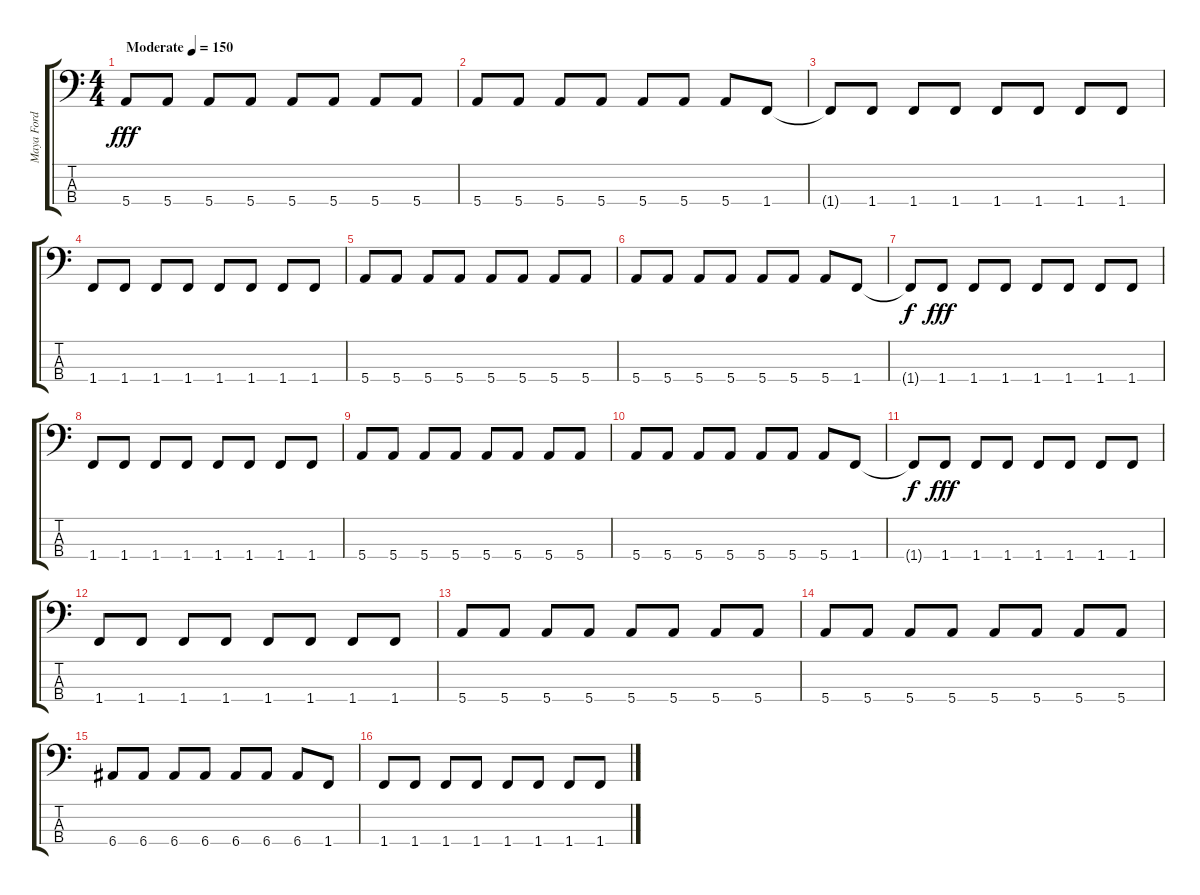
\track ("Maya Ford" "Maya Ford") {instrument electricbassfinger}
\staff {score tabs}
\tuning (G2 D2 A1 E1) {hide}
\ts (4 4)
\tempo (150 "Moderate")
\clef f4
\ks c
5.4.8{dy fff instrument electricbassfinger} 5.4.8 5.4.8 5.4.8 5.4.8 5.4.8 5.4.8 5.4.8 |
5.4.8 5.4.8 5.4.8 5.4.8 5.4.8 5.4.8 5.4.8 1.4.8 |
1.4{t}.8 1.4.8 1.4.8 1.4.8 1.4.8 1.4.8 1.4.8 1.4.8 |
1.4.8 1.4.8 1.4.8 1.4.8 1.4.8 1.4.8 1.4.8 1.4.8 |
5.4.8 5.4.8 5.4.8 5.4.8 5.4.8 5.4.8 5.4.8 5.4.8 |
5.4.8 5.4.8 5.4.8 5.4.8 5.4.8 5.4.8 5.4.8 1.4.8 |
1.4{t}.8{dy f} 1.4.8{dy fff} 1.4.8 1.4.8 1.4.8 1.4.8 1.4.8 1.4.8 |
1.4.8 1.4.8 1.4.8 1.4.8 1.4.8 1.4.8 1.4.8 1.4.8 |
5.4.8 5.4.8 5.4.8 5.4.8 5.4.8 5.4.8 5.4.8 5.4.8 |
5.4.8 5.4.8 5.4.8 5.4.8 5.4.8 5.4.8 5.4.8 1.4.8 |
1.4{t}.8{dy f} 1.4.8{dy fff} 1.4.8 1.4.8 1.4.8 1.4.8 1.4.8 1.4.8 |
1.4.8 1.4.8 1.4.8 1.4.8 1.4.8 1.4.8 1.4.8 1.4.8 |
5.4.8 5.4.8 5.4.8 5.4.8 5.4.8 5.4.8 5.4.8 5.4.8 |
5.4.8 5.4.8 5.4.8 5.4.8 5.4.8 5.4.8 5.4.8 5.4.8 |
6.4.8 6.4.8 6.4.8 6.4.8 6.4.8 6.4.8 6.4.8 1.4.8 |
1.4.8 1.4.8 1.4.8 1.4.8 1.4.8 1.4.8 1.4.8 1.4.8
